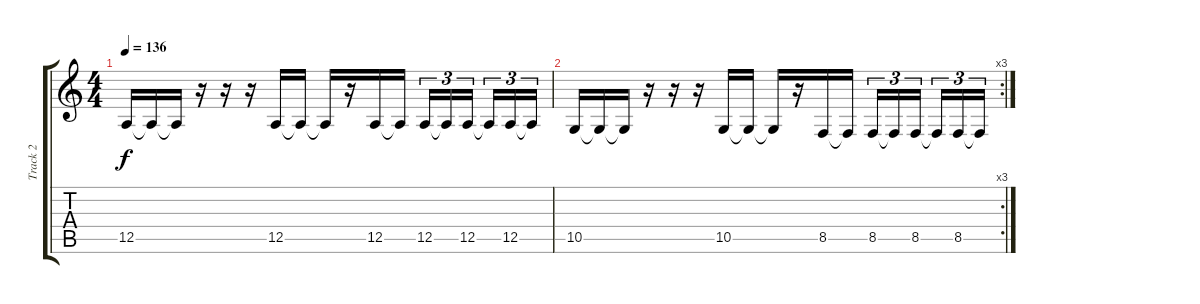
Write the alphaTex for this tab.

\track ("Track 2" "Track 2") {instrument lead5charang}
\staff {score tabs}
\tuning (E4 B3 G3 D3 A2 E2) {hide}
\ts (4 4)
\tempo 136
\clef g2
\ks c
12.5.16{dy f} 12.5{t}.16 12.5{t}.16 r.16 r.16 r.16 12.5.16 12.5{t}.16 12.5{t}.16 r.16 12.5.16 12.5{t}.16 12.5.16{tu (3 2)} 12.5{t}.16{tu (3 2)} 12.5.16{tu (3 2) beam splitsecondary} 12.5{t}.16{tu (3 2)} 12.5.16{tu (3 2)} 12.5{t}.16{tu (3 2)} |
\rc 3
10.5.16 10.5{t}.16 10.5{t}.16 r.16 r.16 r.16 10.5.16 10.5{t}.16 10.5{t}.16 r.16 8.5.16 8.5{t}.16 8.5.16{tu (3 2)} 8.5{t}.16{tu (3 2)} 8.5.16{tu (3 2) beam splitsecondary} 8.5{t}.16{tu (3 2)} 8.5.16{tu (3 2)} 8.5{t}.16{tu (3 2)}
